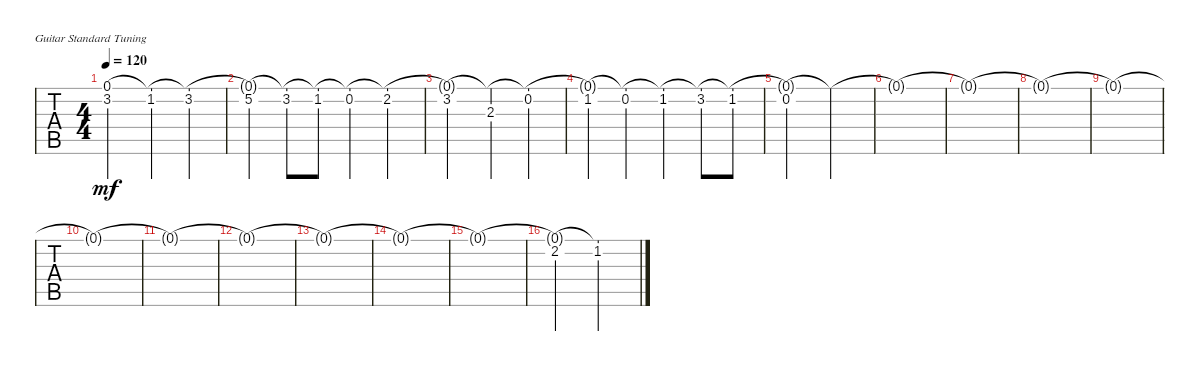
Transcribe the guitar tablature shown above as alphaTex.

\defaultSystemsLayout 4
\bracketExtendMode groupsimilarinstruments
\singleTrackTrackNamePolicy hidden
\multiTrackTrackNamePolicy hidden
\firstSystemTrackNameOrientation horizontal
\otherSystemsTrackNameOrientation horizontal
\track ("Nylon Guitar" "N-Gt") {instrument acousticguitarnylon}
\staff {tabs}
\tuning (E4 B3 G3 D3 A2 E2)
\ts (4 4)
\tempo 120
\clef g2
\ks c
(3.2 0.1{t}).2{dy mf} (1.2 0.1{t}).4 (3.2 0.1{t}).4 |
(5.2 0.1{t}).4 (3.2 0.1{t}).8 (1.2 0.1{t}).8 (0.2 0.1{t}).4 (2.2 0.1{t}).4 |
(3.2 0.1{t}).2 (2.3 0.1{t}).4 (0.2 0.1{t}).4 |
(1.2 0.1{t}).4 (0.2 0.1{t}).4 (1.2 0.1{t}).4 (3.2 0.1{t}).8 (1.2 0.1{t}).8 |
(0.2 0.1{t}).2 0.1{t}.2 |
0.1{t}.1 |
0.1{t}.1 |
0.1{t}.1 |
0.1{t}.1 |
0.1{t}.1 |
0.1{t}.1 |
0.1{t}.1 |
0.1{t}.1 |
0.1{t}.1 |
0.1{t}.1 |
(2.2 0.1{t}).2 (1.2 0.1{t}).2
